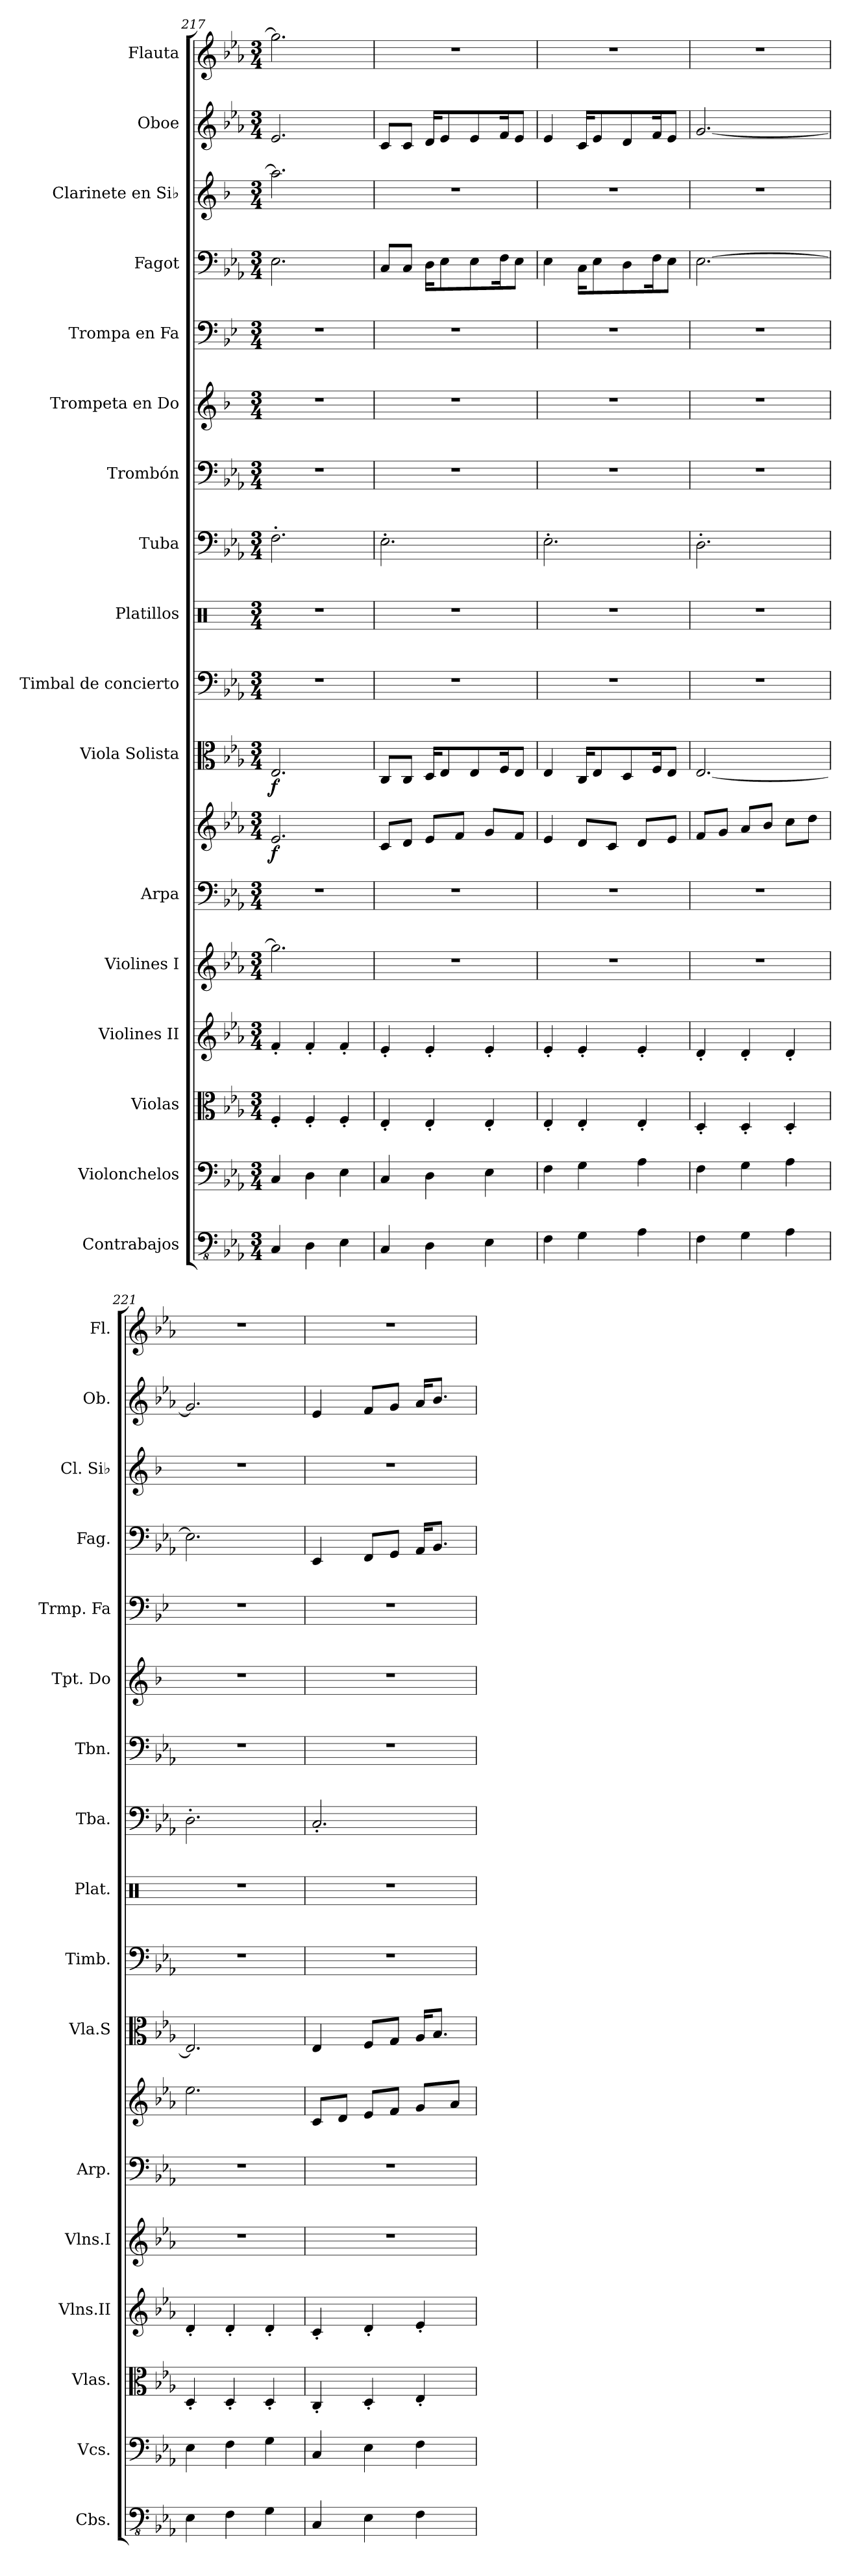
**kern	**kern	**kern	**kern	**kern	**kern	**kern	**dynam	**kern	**dynam	**kern	**kern	**kern	**kern	**kern	**kern	**kern	**kern	**kern	**kern
*part17	*part16	*part15	*part14	*part13	*part12	*part12	*part12	*part11	*part11	*part10	*part9	*part8	*part7	*part6	*part5	*part4	*part3	*part2	*part1
*staff18	*staff17	*staff16	*staff15	*staff14	*staff13	*staff12	*staff12/13	*staff11	*staff11	*staff10	*staff9	*staff8	*staff7	*staff6	*staff5	*staff4	*staff3	*staff2	*staff1
*I"Contrabajos	*I"Violonchelos	*I"Violas	*I"Violines II	*I"Violines I	*I"Arpa	*	*	*I"Viola Solista	*	*I"Timbal de concierto	*I"Platillos	*I"Tuba	*I"Trombón	*I"Trompeta en Do	*I"Trompa en Fa	*I"Fagot	*I"Clarinete en Si♭	*I"Oboe	*I"Flauta
*I'Cbs.	*I'Vcs.	*I'Vlas.	*I'Vlns.II	*I'Vlns.I	*I'Arp.	*	*	*I'Vla.S	*	*I'Timb.	*I'Plat.	*I'Tba.	*I'Tbn.	*I'Tpt. Do	*I'Trmp. Fa	*I'Fag.	*I'Cl. Si♭	*I'Ob.	*I'Fl.
*clefFv4	*clefF4	*clefC3	*clefG2	*clefG2	*clefF4	*clefG2	*	*clefC3	*	*clefF4	*clefX	*clefF4	*clefF4	*clefG2	*clefF4	*clefF4	*clefG2	*clefG2	*clefG2
*	*	*	*	*	*	*	*	*	*	*	*	*	*	*ITrd1c2	*ITrd4c7	*	*ITrd1c2	*	*
*k[b-e-a-]	*k[b-e-a-]	*k[b-e-a-]	*k[b-e-a-]	*k[b-e-a-]	*k[b-e-a-]	*k[b-e-a-]	*	*k[b-e-a-]	*	*k[b-e-a-]	*k[]	*k[b-e-a-]	*k[b-e-a-]	*k[b-e-a-]	*k[b-e-a-]	*k[b-e-a-]	*k[b-e-a-]	*k[b-e-a-]	*k[b-e-a-]
*M3/4	*M3/4	*M3/4	*M3/4	*M3/4	*M3/4	*M3/4	*	*M3/4	*	*M3/4	*M3/4	*M3/4	*M3/4	*M3/4	*M3/4	*M3/4	*M3/4	*M3/4	*M3/4
=217	=217	=217	=217	=217	=217	=217	=217	=217	=217	=217	=217	=217	=217	=217	=217	=217	=217	=217	=217
!	!	!	!	!	!	!	!LO:DY:b	!	!LO:DY:b	!	!	!	!	!	!	!	!	!	!
4CC/	4C/	4F'/	4f'/	2.gg\]	2.r	2.e-/	f	2.E-/	f	2.r	2.r	2.F'\	2.r	2.r	2.r	2.E-\	2.gg\]	2.e-/	2.gg\]
4DD\	4D\	4F'/	4f'/	.	.	.	.	.	.	.	.	.	.	.	.	.	.	.	.
4EE-\	4E-\	4F'/	4f'/	.	.	.	.	.	.	.	.	.	.	.	.	.	.	.	.
!!LO:PB:g=z
=218	=218	=218	=218	=218	=218	=218	=218	=218	=218	=218	=218	=218	=218	=218	=218	=218	=218	=218	=218
4CC/	4C/	4E-'/	4e-'/	2.r	2.r	8c/L	.	8C/L	.	2.r	2.r	2.E-'\	2.r	2.r	2.r	8C/L	2.r	8c/L	2.r
.	.	.	.	.	.	8d/J	.	8C/J	.	.	.	.	.	.	.	8C/J	.	8c/J	.
4DD\	4D\	4E-'/	4e-'/	.	.	8e-/L	.	16D/KL	.	.	.	.	.	.	.	16D\KL	.	16d/KL	.
.	.	.	.	.	.	.	.	8E-/	.	.	.	.	.	.	.	8E-\	.	8e-/	.
.	.	.	.	.	.	8f/J	.	.	.	.	.	.	.	.	.	.	.	.	.
.	.	.	.	.	.	.	.	8E-/	.	.	.	.	.	.	.	8E-\	.	8e-/	.
4EE-\	4E-\	4E-'/	4e-'/	.	.	8g/L	.	.	.	.	.	.	.	.	.	.	.	.	.
.	.	.	.	.	.	.	.	16F/K	.	.	.	.	.	.	.	16F\K	.	16f/K	.
.	.	.	.	.	.	8f/J	.	8E-/J	.	.	.	.	.	.	.	8E-\J	.	8e-/J	.
=219	=219	=219	=219	=219	=219	=219	=219	=219	=219	=219	=219	=219	=219	=219	=219	=219	=219	=219	=219
4FF\	4F\	4E-'/	4e-'/	2.r	2.r	4e-/	.	4E-/	.	2.r	2.r	2.E-'\	2.r	2.r	2.r	4E-\	2.r	4e-/	2.r
4GG\	4G\	4E-'/	4e-'/	.	.	8d/L	.	16C/KL	.	.	.	.	.	.	.	16C\KL	.	16c/KL	.
.	.	.	.	.	.	.	.	8E-/	.	.	.	.	.	.	.	8E-\	.	8e-/	.
.	.	.	.	.	.	8c/J	.	.	.	.	.	.	.	.	.	.	.	.	.
.	.	.	.	.	.	.	.	8D/	.	.	.	.	.	.	.	8D\	.	8d/	.
4AA-\	4A-\	4E-'/	4e-'/	.	.	8d/L	.	.	.	.	.	.	.	.	.	.	.	.	.
.	.	.	.	.	.	.	.	16F/K	.	.	.	.	.	.	.	16F\K	.	16f/K	.
.	.	.	.	.	.	8e-/J	.	8E-/J	.	.	.	.	.	.	.	8E-\J	.	8e-/J	.
=220	=220	=220	=220	=220	=220	=220	=220	=220	=220	=220	=220	=220	=220	=220	=220	=220	=220	=220	=220
4FF\	4F\	4D'/	4d'/	2.r	2.r	8f/L	.	[2.E-/	.	2.r	2.r	2.D'\	2.r	2.r	2.r	[2.E-\	2.r	[2.g/	2.r
.	.	.	.	.	.	8g/J	.	.	.	.	.	.	.	.	.	.	.	.	.
4GG\	4G\	4D'/	4d'/	.	.	8a-/L	.	.	.	.	.	.	.	.	.	.	.	.	.
.	.	.	.	.	.	8b-/J	.	.	.	.	.	.	.	.	.	.	.	.	.
4AA-\	4A-\	4D'/	4d'/	.	.	8cc\L	.	.	.	.	.	.	.	.	.	.	.	.	.
.	.	.	.	.	.	8dd\J	.	.	.	.	.	.	.	.	.	.	.	.	.
=221	=221	=221	=221	=221	=221	=221	=221	=221	=221	=221	=221	=221	=221	=221	=221	=221	=221	=221	=221
4EE-\	4E-\	4D'/	4d'/	2.r	2.r	2.ee-\	.	2.E-/]	.	2.r	2.r	2.D'\	2.r	2.r	2.r	2.E-\]	2.r	2.g/]	2.r
4FF\	4F\	4D'/	4d'/	.	.	.	.	.	.	.	.	.	.	.	.	.	.	.	.
4GG\	4G\	4D'/	4d'/	.	.	.	.	.	.	.	.	.	.	.	.	.	.	.	.
=222	=222	=222	=222	=222	=222	=222	=222	=222	=222	=222	=222	=222	=222	=222	=222	=222	=222	=222	=222
4CC/	4C/	4C'/	4c'/	2.r	2.r	8c/L	.	4E-/	.	2.r	2.r	2.C'/	2.r	2.r	2.r	4EE-/	2.r	4e-/	2.r
.	.	.	.	.	.	8d/J	.	.	.	.	.	.	.	.	.	.	.	.	.
4EE-\	4E-\	4D'/	4d'/	.	.	8e-/L	.	8F/L	.	.	.	.	.	.	.	8FF/L	.	8f/L	.
.	.	.	.	.	.	8f/J	.	8G/J	.	.	.	.	.	.	.	8GG/J	.	8g/J	.
4FF\	4F\	4E-'/	4e-'/	.	.	8g/L	.	16A-/KL	.	.	.	.	.	.	.	16AA-/KL	.	16a-/KL	.
.	.	.	.	.	.	.	.	8.B-/J	.	.	.	.	.	.	.	8.BB-/J	.	8.b-/J	.
.	.	.	.	.	.	8a-/J	.	.	.	.	.	.	.	.	.	.	.	.	.
=	=	=	=	=	=	=	=	=	=	=	=	=	=	=	=	=	=	=	=
*-	*-	*-	*-	*-	*-	*-	*-	*-	*-	*-	*-	*-	*-	*-	*-	*-	*-	*-	*-
